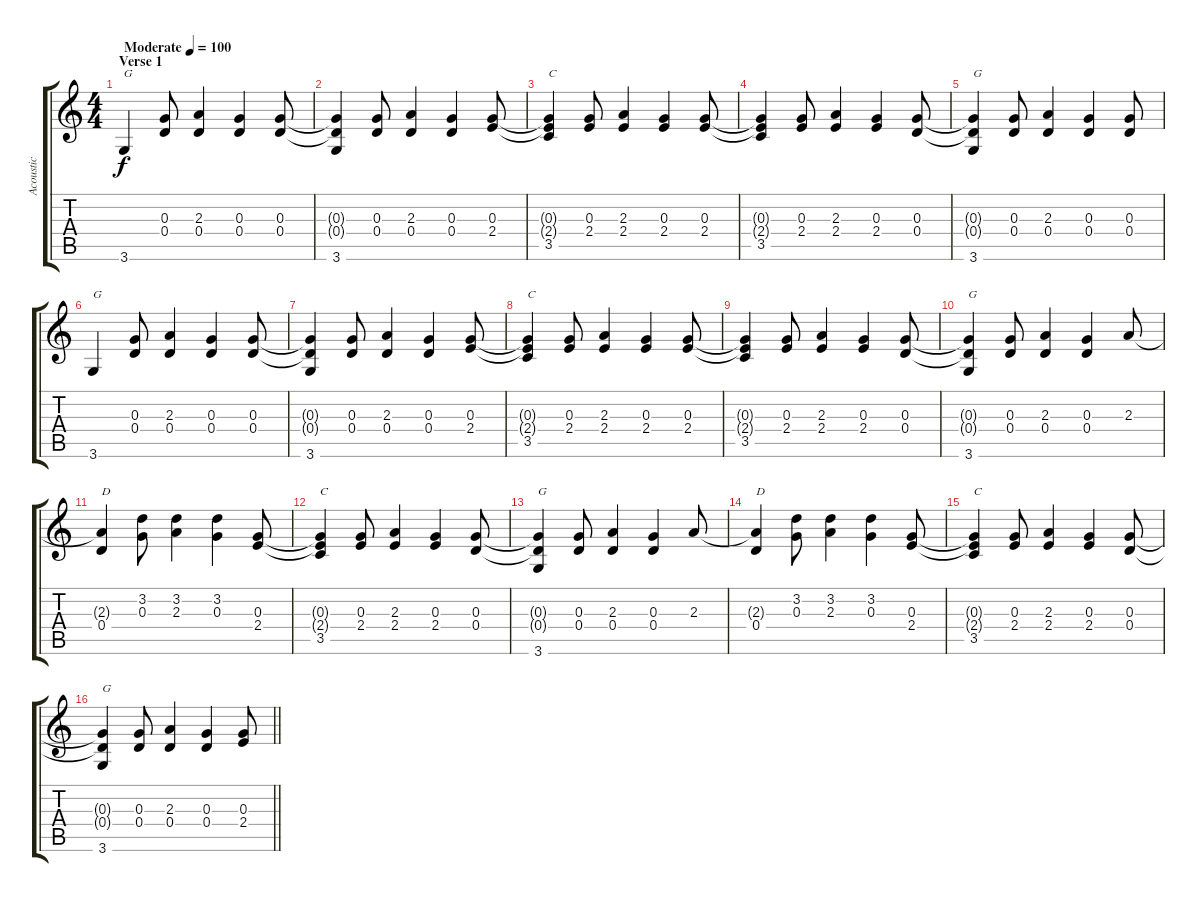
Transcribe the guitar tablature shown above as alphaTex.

\track ("Acoustic" "Acoustic") {instrument acousticguitarsteel}
\staff {score tabs}
\tuning (E4 B3 G3 D3 A2 E2) {hide}
\ts (4 4)
\section ("" "Verse 1")
\tempo (100 "Moderate")
\clef g2
\ks c
3.6.4{txt "G" dy f instrument acousticguitarsteel} (0.3 0.4).8 (2.3 0.4).4 (0.3 0.4).4 (0.3 0.4).8 |
(0.3{t} 0.4{t} 3.6).4 (0.3 0.4).8 (2.3 0.4).4 (0.3 0.4).4 (0.3 2.4).8 |
(0.3{t} 2.4{t} 3.5).4{txt "C"} (0.3 2.4).8 (2.3 2.4).4 (0.3 2.4).4 (0.3 2.4).8 |
(0.3{t} 2.4{t} 3.5).4 (0.3 2.4).8 (2.3 2.4).4 (0.3 2.4).4 (0.3 0.4).8 |
(0.3{t} 0.4{t} 3.6).4{txt "G"} (0.3 0.4).8 (2.3 0.4).4 (0.3 0.4).4 (0.3 0.4).8 |
3.6.4{txt "G"} (0.3 0.4).8 (2.3 0.4).4 (0.3 0.4).4 (0.3 0.4).8 |
(0.3{t} 0.4{t} 3.6).4 (0.3 0.4).8 (2.3 0.4).4 (0.3 0.4).4 (0.3 2.4).8 |
(0.3{t} 2.4{t} 3.5).4{txt "C"} (0.3 2.4).8 (2.3 2.4).4 (0.3 2.4).4 (0.3 2.4).8 |
(0.3{t} 2.4{t} 3.5).4 (0.3 2.4).8 (2.3 2.4).4 (0.3 2.4).4 (0.3 0.4).8 |
(0.3{t} 0.4{t} 3.6).4{txt "G"} (0.3 0.4).8 (2.3 0.4).4 (0.3 0.4).4 2.3.8 |
(2.3{t} 0.4).4{txt "D"} (3.2 0.3).8 (3.2 2.3).4 (3.2 0.3).4 (0.3 2.4).8 |
(0.3{t} 2.4{t} 3.5).4{txt "C"} (0.3 2.4).8 (2.3 2.4).4 (0.3 2.4).4 (0.3 0.4).8 |
(0.3{t} 0.4{t} 3.6).4{txt "G"} (0.3 0.4).8 (2.3 0.4).4 (0.3 0.4).4 2.3.8 |
(2.3{t} 0.4).4{txt "D"} (3.2 0.3).8 (3.2 2.3).4 (3.2 0.3).4 (0.3 2.4).8 |
(0.3{t} 2.4{t} 3.5).4{txt "C"} (0.3 2.4).8 (2.3 2.4).4 (0.3 2.4).4 (0.3 0.4).8 |
\barLineRight lightlight
(0.3{t} 0.4{t} 3.6).4{txt "G"} (0.3 0.4).8 (2.3 0.4).4 (0.3 0.4).4 (0.3 2.4).8
